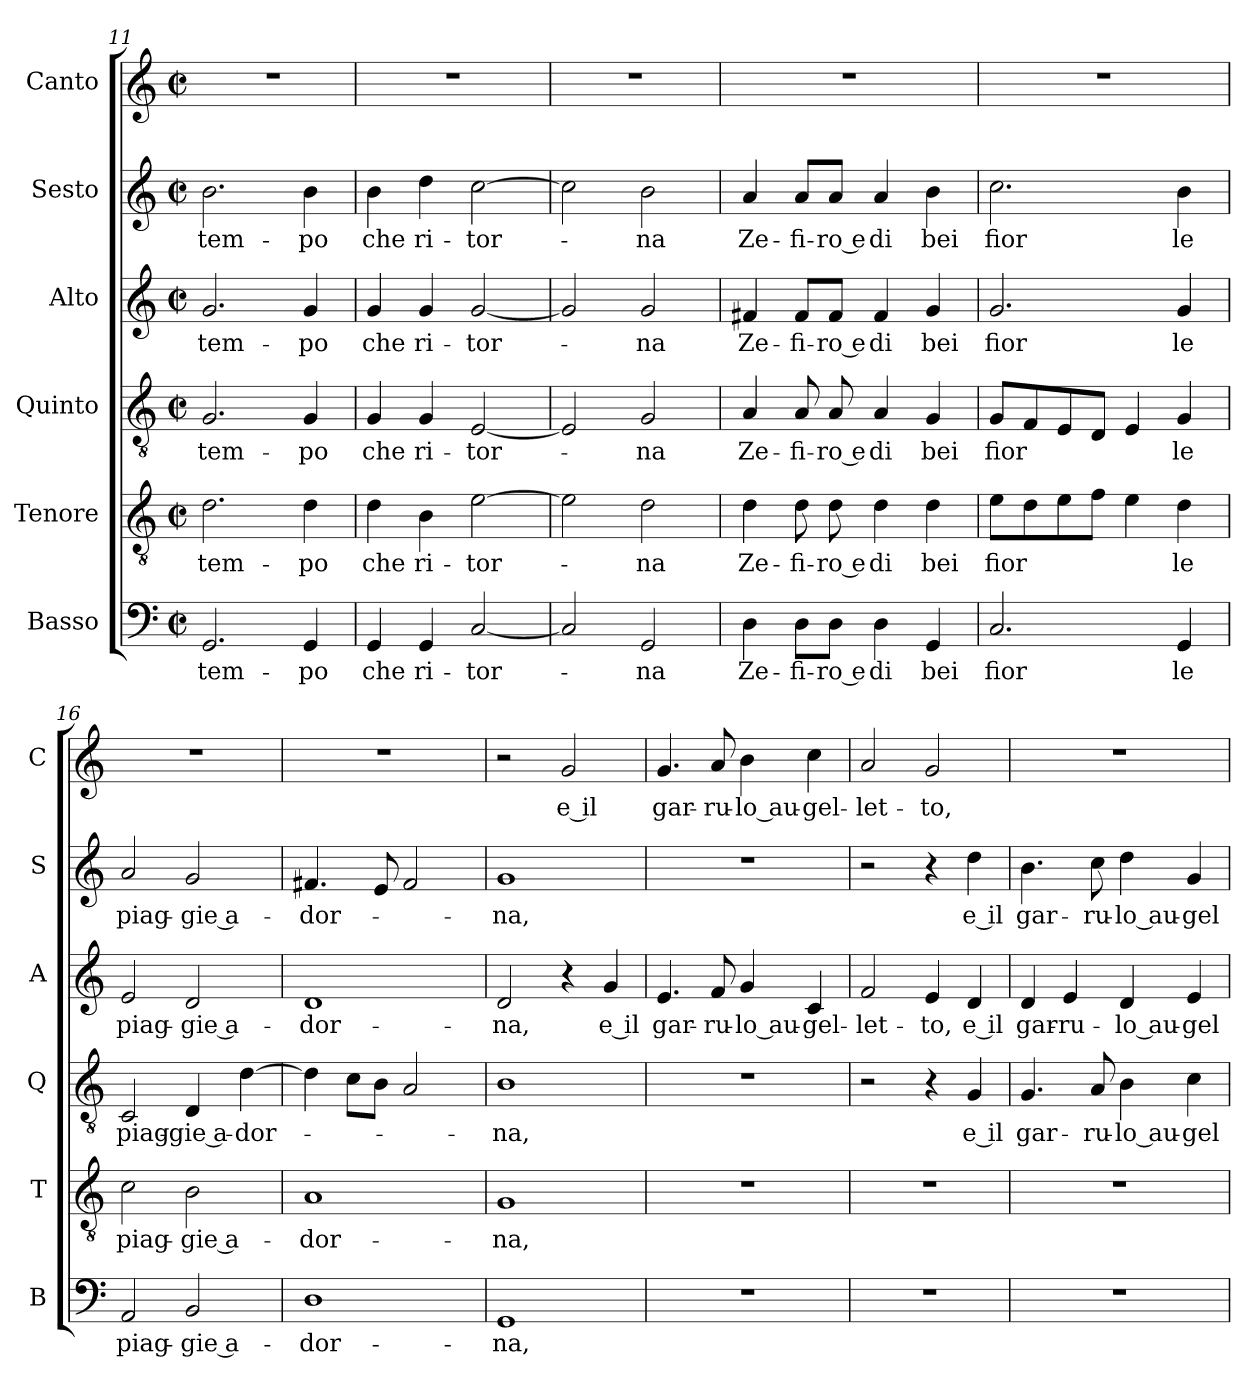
**kern	**text	**kern	**text	**kern	**text	**kern	**text	**kern	**text	**kern	**text
*part6	*part6	*part5	*part5	*part4	*part4	*part3	*part3	*part2	*part2	*part1	*part1
*staff6	*staff6	*staff5	*staff5	*staff4	*staff4	*staff3	*staff3	*staff2	*staff2	*staff1	*staff1
*I"Basso	*	*I"Tenore	*	*I"Quinto	*	*I"Alto	*	*I"Sesto	*	*I"Canto	*
*I'B	*	*I'T	*	*I'Q	*	*I'A	*	*I'S	*	*I'C	*
*clefF4	*	*clefGv2	*	*clefGv2	*	*clefG2	*	*clefG2	*	*clefG2	*
*k[]	*	*k[]	*	*k[]	*	*k[]	*	*k[]	*	*k[]	*
*C:	*	*C:	*	*C:	*	*C:	*	*C:	*	*C:	*
*M2/2	*	*M2/2	*	*M2/2	*	*M2/2	*	*M2/2	*	*M2/2	*
*met(c|)	*	*met(c|)	*	*met(c|)	*	*met(c|)	*	*met(c|)	*	*met(c|)	*
=11	=11	=11	=11	=11	=11	=11	=11	=11	=11	=11	=11
!	!LO:LY:b	!	!LO:LY:b	!	!LO:LY:b	!	!LO:LY:b	!	!LO:LY:b	!	!
2.GG/	tem-	2.d\	tem-	2.G/	tem-	2.g/	tem-	2.b\	tem-	1r	.
!	!LO:LY:b	!	!LO:LY:b	!	!LO:LY:b	!	!LO:LY:b	!	!LO:LY:b	!	!
4GG/	-po	4d\	-po	4G/	-po	4g/	-po	4b\	-po	.	.
=12	=12	=12	=12	=12	=12	=12	=12	=12	=12	=12	=12
!	!LO:LY:b	!	!LO:LY:b	!	!LO:LY:b	!	!LO:LY:b	!	!LO:LY:b	!	!
4GG/	che	4d\	che	4G/	che	4g/	che	4b\	che	1r	.
!	!LO:LY:b	!	!LO:LY:b	!	!LO:LY:b	!	!LO:LY:b	!	!LO:LY:b	!	!
4GG/	ri-	4B\	ri-	4G/	ri-	4g/	ri-	4dd\	ri-	.	.
!	!LO:LY:b	!	!LO:LY:b	!	!LO:LY:b	!	!LO:LY:b	!	!LO:LY:b	!	!
[2C/	-tor-	[2e\	-tor-	[2E/	-tor-	[2g/	-tor-	[2cc\	-tor-	.	.
!!LO:LB:g=z
=13	=13	=13	=13	=13	=13	=13	=13	=13	=13	=13	=13
2C/]	.	2e\]	.	2E/]	.	2g/]	.	2cc\]	.	1r	.
!	!LO:LY:b	!	!LO:LY:b	!	!LO:LY:b	!	!LO:LY:b	!	!LO:LY:b	!	!
2GG/	-na	2d\	-na	2G/	-na	2g/	-na	2b\	-na	.	.
=14	=14	=14	=14	=14	=14	=14	=14	=14	=14	=14	=14
!	!LO:LY:b	!	!LO:LY:b	!	!LO:LY:b	!	!LO:LY:b	!	!LO:LY:b	!	!
4D\	Ze-	4d\	Ze-	4A/	Ze-	4f#X/	Ze-	4a/	Ze-	1r	.
!	!LO:LY:b	!	!LO:LY:b	!	!LO:LY:b	!	!LO:LY:b	!	!LO:LY:b	!	!
8D\L	-fi-	8d\	-fi-	8A/	-fi-	8f#/L	-fi-	8a/L	-fi-	.	.
!	!LO:LY:b	!	!LO:LY:b	!	!LO:LY:b	!	!LO:LY:b	!	!LO:LY:b	!	!
8D\J	-ro e	8d\	-ro e	8A/	-ro e	8f#/J	-ro e	8a/J	-ro e	.	.
!	!LO:LY:b	!	!LO:LY:b	!	!LO:LY:b	!	!LO:LY:b	!	!LO:LY:b	!	!
4D\	di	4d\	di	4A/	di	4f#/	di	4a/	di	.	.
!	!LO:LY:b	!	!LO:LY:b	!	!LO:LY:b	!	!LO:LY:b	!	!LO:LY:b	!	!
4GG/	bei	4d\	bei	4G/	bei	4g/	bei	4b\	bei	.	.
=15	=15	=15	=15	=15	=15	=15	=15	=15	=15	=15	=15
!	!LO:LY:b	!	!LO:LY:b	!	!LO:LY:b	!	!LO:LY:b	!	!LO:LY:b	!	!
2.C/	fior	8e\L	fior	8G/L	fior	2.g/	fior	2.cc\	fior	1r	.
.	.	8d\	.	8F/	.	.	.	.	.	.	.
.	.	8e\	.	8E/	.	.	.	.	.	.	.
.	.	8f\J	.	8D/J	.	.	.	.	.	.	.
.	.	4e\	.	4E/	.	.	.	.	.	.	.
!	!LO:LY:b	!	!LO:LY:b	!	!LO:LY:b	!	!LO:LY:b	!	!LO:LY:b	!	!
4GG/	le	4d\	le	4G/	le	4g/	le	4b\	le	.	.
=16	=16	=16	=16	=16	=16	=16	=16	=16	=16	=16	=16
!	!LO:LY:b	!	!LO:LY:b	!	!LO:LY:b	!	!LO:LY:b	!	!LO:LY:b	!	!
2AA/	piag-	2c\	piag-	2C/	piag-	2e/	piag-	2a/	piag-	1r	.
!	!LO:LY:b	!	!LO:LY:b	!	!LO:LY:b	!	!LO:LY:b	!	!LO:LY:b	!	!
2BB/	-gie a-	2B\	-gie a-	4D/	-gie a-	2d/	-gie a-	2g/	-gie a-	.	.
!	!	!	!	!	!LO:LY:b	!	!	!	!	!	!
.	.	.	.	[4d\	-dor-	.	.	.	.	.	.
=17	=17	=17	=17	=17	=17	=17	=17	=17	=17	=17	=17
!	!LO:LY:b	!	!LO:LY:b	!	!	!	!LO:LY:b	!	!LO:LY:b	!	!
1D	-dor-	1A	-dor-	4d\]	.	1d	-dor-	4.f#X/	-dor-	1r	.
.	.	.	.	8c\L	.	.	.	.	.	.	.
.	.	.	.	8B\J	.	.	.	8e/	.	.	.
.	.	.	.	2A/	.	.	.	2f#/	.	.	.
=18	=18	=18	=18	=18	=18	=18	=18	=18	=18	=18	=18
!	!LO:LY:b	!	!LO:LY:b	!	!LO:LY:b	!	!LO:LY:b	!	!LO:LY:b	!	!
1GG	-na,	1G	-na,	1B	-na,	2d/	-na,	1g	-na,	2r	.
!	!	!	!	!	!	!	!	!	!	!	!LO:LY:b
.	.	.	.	.	.	4r	.	.	.	2g/	e il
!	!	!	!	!	!	!	!LO:LY:b	!	!	!	!
.	.	.	.	.	.	4g/	e il	.	.	.	.
!!LO:PB:g=z
=19	=19	=19	=19	=19	=19	=19	=19	=19	=19	=19	=19
!	!	!	!	!	!	!	!LO:LY:b	!	!	!	!LO:LY:b
1r	.	1r	.	1r	.	4.e/	gar-	1r	.	4.g/	gar-
!	!	!	!	!	!	!	!LO:LY:b	!	!	!	!LO:LY:b
.	.	.	.	.	.	8f/	-ru-	.	.	8a/	-ru-
!	!	!	!	!	!	!	!LO:LY:b	!	!	!	!LO:LY:b
.	.	.	.	.	.	4g/	-lo au-	.	.	4b\	-lo au-
!	!	!	!	!	!	!	!LO:LY:b	!	!	!	!LO:LY:b
.	.	.	.	.	.	4c/	-gel-	.	.	4cc\	-gel-
=20	=20	=20	=20	=20	=20	=20	=20	=20	=20	=20	=20
!	!	!	!	!	!	!	!LO:LY:b	!	!	!	!LO:LY:b
1r	.	1r	.	2r	.	2f/	-let-	2r	.	2a/	-let-
!	!	!	!	!	!	!	!LO:LY:b	!	!	!	!LO:LY:b
.	.	.	.	4r	.	4e/	-to,	4r	.	2g/	-to,
!	!	!	!	!	!LO:LY:b	!	!LO:LY:b	!	!LO:LY:b	!	!
.	.	.	.	4G/	e il	4d/	e il	4dd\	e il	.	.
=21	=21	=21	=21	=21	=21	=21	=21	=21	=21	=21	=21
!	!	!	!	!	!LO:LY:b	!	!LO:LY:b	!	!LO:LY:b	!	!
1r	.	1r	.	4.G/	gar-	4d/	gar-	4.b\	gar-	1r	.
!	!	!	!	!	!	!	!LO:LY:b	!	!	!	!
.	.	.	.	.	.	4e/	-ru-	.	.	.	.
!	!	!	!	!	!LO:LY:b	!	!	!	!LO:LY:b	!	!
.	.	.	.	8A/	-ru-	.	.	8cc\	-ru-	.	.
!	!	!	!	!	!LO:LY:b	!	!LO:LY:b	!	!LO:LY:b	!	!
.	.	.	.	4B\	-lo au-	4d/	-lo au-	4dd\	-lo au-	.	.
!	!	!	!	!	!LO:LY:b	!	!LO:LY:b	!	!LO:LY:b	!	!
.	.	.	.	4c\	-gel-	4e/	-gel-	4g/	-gel-	.	.
=	=	=	=	=	=	=	=	=	=	=	=
*-	*-	*-	*-	*-	*-	*-	*-	*-	*-	*-	*-
